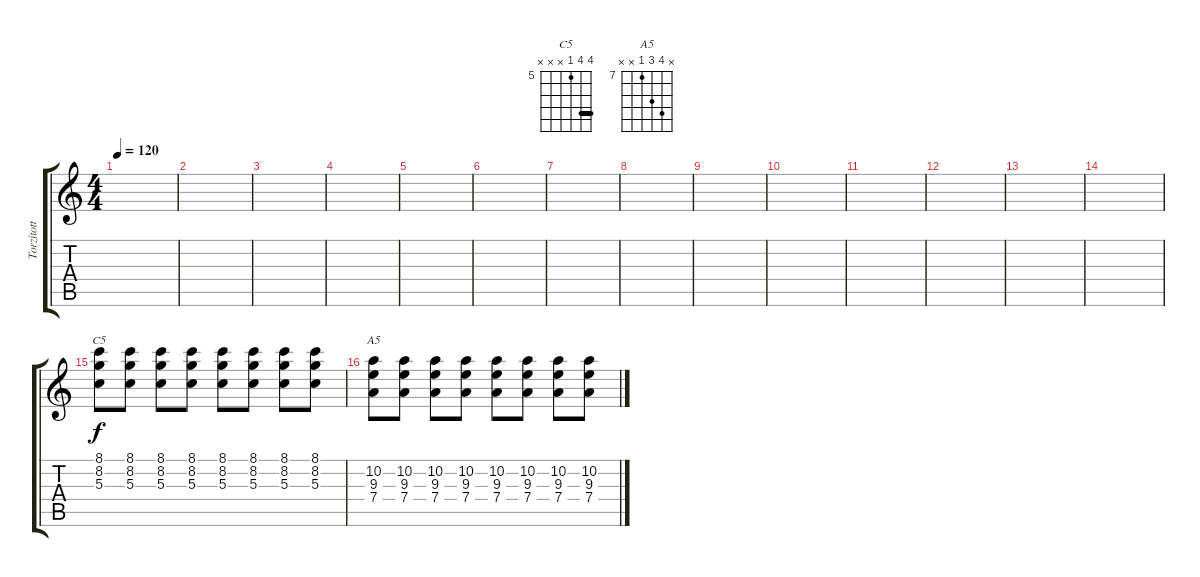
\track ("Torzított Ritmus" "Torzított ") {instrument overdrivenguitar}
\staff {score tabs}
\tuning (E4 B3 G3 D3 A2 E2) {hide}
\chord ("C5" 8 8 5 x x x) {firstfret 5 barre 8}
\chord ("A5" x 10 9 7 x x) {firstfret 7}
\ts (4 4)
\tempo 120
\clef g2
\ks c
|
|
|
|
|
|
|
|
|
|
|
|
|
|
(8.1 8.2 5.3).8{ch "C5"} (8.1 8.2 5.3).8 (8.1 8.2 5.3).8 (8.1 8.2 5.3).8 (8.1 8.2 5.3).8 (8.1 8.2 5.3).8 (8.1 8.2 5.3).8 (8.1 8.2 5.3).8 |
(10.2 9.3 7.4).8{ch "A5"} (10.2 9.3 7.4).8 (10.2 9.3 7.4).8 (10.2 9.3 7.4).8 (10.2 9.3 7.4).8 (10.2 9.3 7.4).8 (10.2 9.3 7.4).8 (10.2 9.3 7.4).8
